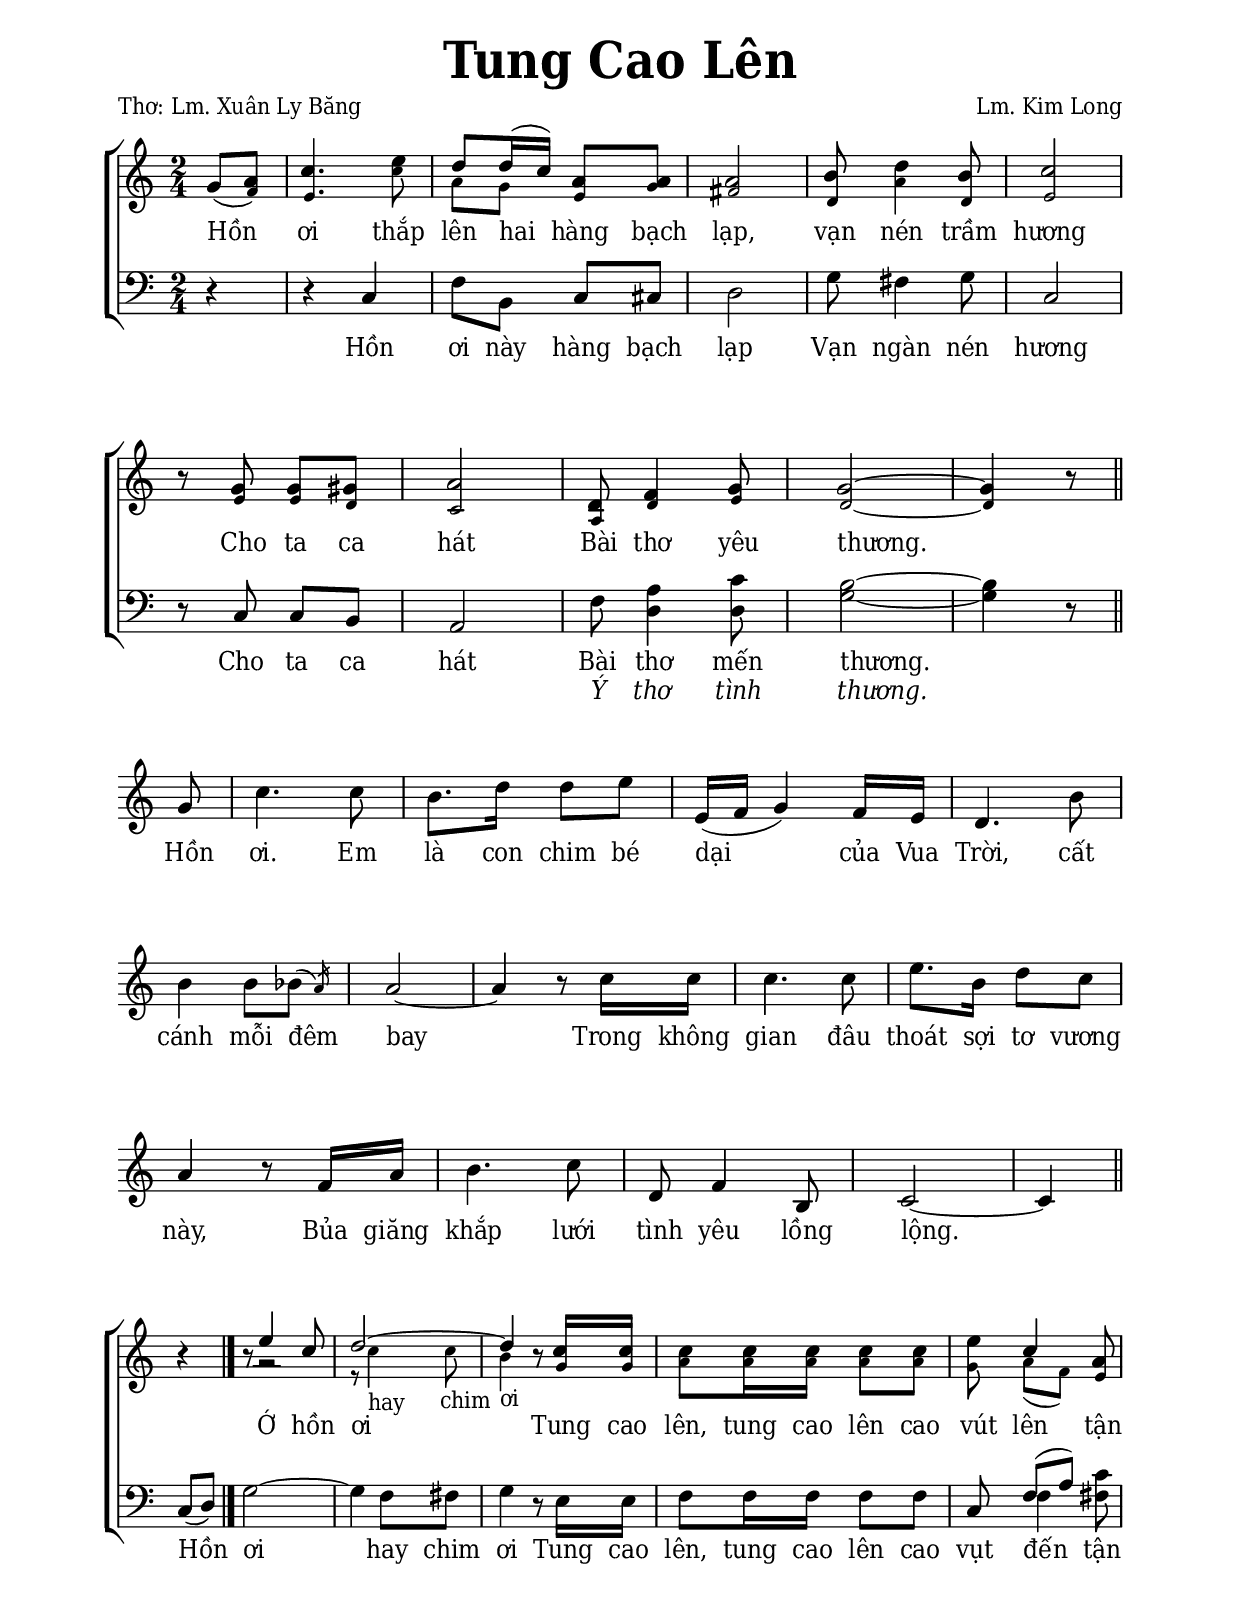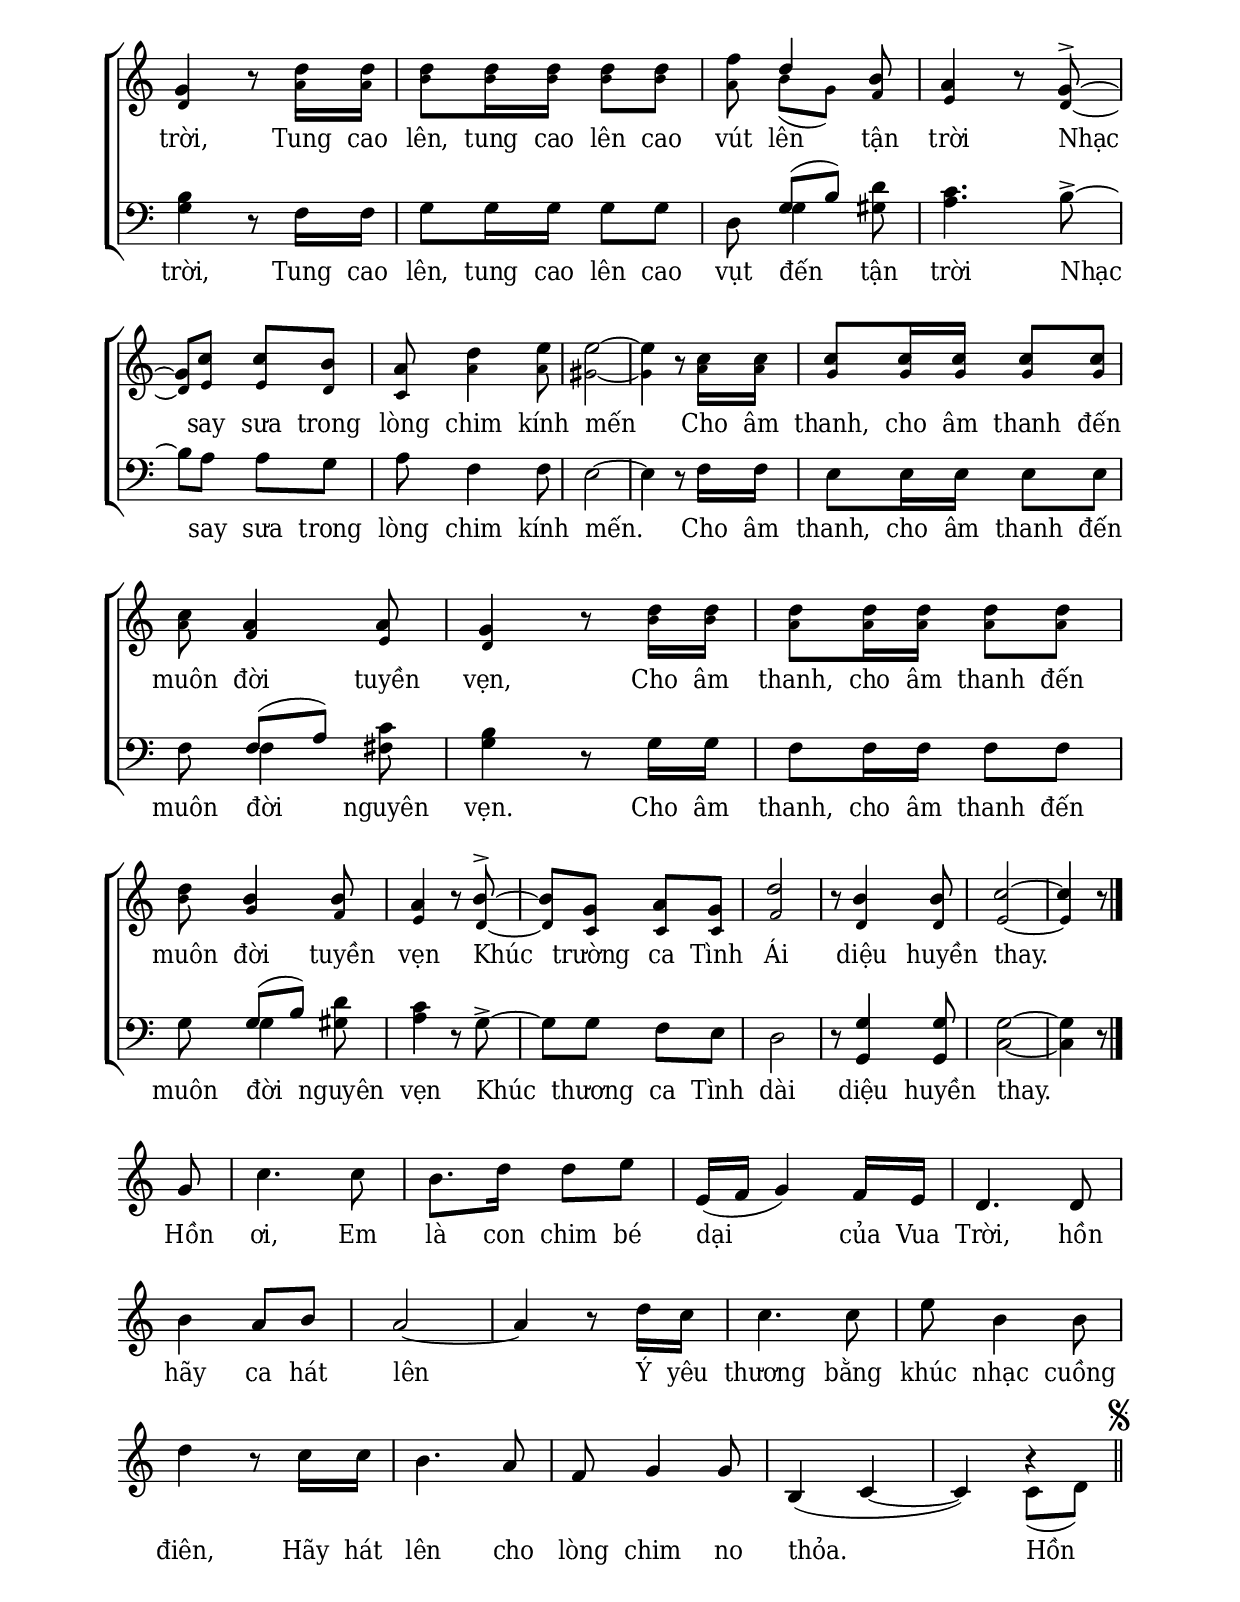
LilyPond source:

% Cài đặt chung
\version "2.22.1"
\include "english.ly"

\header {
  title = \markup { \fontsize #3 "Tung Cao Lên" }
  poet = "Thơ: Lm. Xuân Ly Băng"
  composer = "Lm. Kim Long"
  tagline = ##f
}

% Nhạc
% Đổi kích thước nốt cho bè phụ
notBePhu =
#(define-music-function (font-size music) (number? ly:music?)
   (for-some-music
     (lambda (m)
       (if (music-is-of-type? m 'rhythmic-event)
           (begin
             (set! (ly:music-property m 'tweaks)
                   (cons `(font-size . ,font-size)
                         (ly:music-property m 'tweaks)))
             #t)
           #f))
     music)
   music)

nhacDiepKhucSop = \relative c'' {
  \partial 4 g8 (a) |
  c4. e8 |
  d d16 (c) a8 a |
  a2 |
  b8 d4 b8 |
  c2 |
  r8 g g gs |
  a2 |
  d,8 f4 g8 |
  g2 ~ |
  g4 r8 \bar "||" \break
  
  g |
  c4. c8 |
  b8. d16 d8 e |
  e,16 (f g4) f16 e |
  d4. b'8 |
  b4 b8
  \afterGrace bf8 ({
    \override Flag.stroke-style = #"grace"
    a16)}
  \revert Flag.stroke-style
  a2 ~ |
  a4 r8 c16 c |
  c4. c8 |
  e8. b16 d8 c |
  a4 r8 f16 a |
  b4. c8 |
  d, f4 b,8 |
  c2 ~ |
  c4 \bar "||" \break
  
  r4 \bar "|."
  r8 \once \stemUp e'4
  \tweak extra-offset #'(0 . 2.2)
  _\markup { \rest #"2" }
  \once \stemUp c8 |
  d2 ~ |
  d4 r8 c16 c |
  c8 c16 c c8 c |
  e c4 a8 |
  g4 r8 d'16 d |
  d8 d16 d d8 d |
  f8 d4 b8 |
  a4 r8 g8 ^> ~ |
  g c c b |
  a d4 e8 |
  e2 ~ |
  e4 r8 c16 c |
  c8 c16 c c8 c |
  c a4 a8 |
  g4 r8 d'16 d |
  d8 d16 d d8 d |
  d b4 b8 |
  a4 r8 b ^> ~ |
  b g a g |
  d'2 |
  r8 b4 b8 |
  c2 ~ |
  c4 r8 \bar "|." \break
  
  g |
  c4. c8 |
  b8. d16 d8 e |
  e,16 (f g4) f16 e |
  d4. d8 |
  b'4 a8 b |
  a2 ~ |
  a4 r8 d16 c |
  c4. c8 |
  e b4 b8 |
  d4 r8 c16 c |
  b4. a8 |
  f g4 g8 |
  b,4 (c ~ |
  c)
  <<
    \new Voice = "splitpart" {
      \voiceOne
      r4
    }
    {
      \voiceTwo
      c8 (d)
    }
  >>
  \once \override Score.RehearsalMark.font-size = #0.1
  \mark \markup { \musicglyph #"scripts.segno" }
  \bar "||"
}

nhacDiepKhucAlto = \relative c'' {
  g8 (f) |
  e4. c'8 |
  a [g] e g |
  fs2 |
  d8 a'4 d,8 |
  e2 |
  r8 e e d |
  c2 |
  a8 d4 e8 |
  d2 ~ |
  d4 r8
  
  r8 |
  R2*13
  r4
  
  r4 |
  R2
  r8 c'4 _\markup { "hay" }
  c8
  \tweak extra-offset #'(-0.5 . -0.5)
  _\markup { "chim" } |
  b4 _\markup { "ơi" } r8 g16 g |
  a8 a16 a a8 a |
  g a ([f]) e |
  d4 r8 a'16 a |
  b8 b16 b b8 b |
  a b ([g]) f |
  e4 r8 d8 ~ |
  d e e d |
  c a'4 a8 |
  gs2 ~ |
  gs4 r8 a16 a |
  g8 g16 g g8 g |
  a f4 e8 |
  d4 r8 b'16 b |
  a8 a16 a a8 a |
  b8 g4 f8 |
  e4 r8 d ~ |
  d c c c |
  f2 |
  r8 d4 d8 |
  e2 ~ |
  e4 r8
}

nhacDiepKhucBas = \relative c {
  r4 |
  r c |
  f8 b, c cs |
  d2 |
  g8 fs4 g8 |
  c,2 |
  r8 c c b |
  a2 |
  f'8 <a d,> 4 <c d,>8 |
  <b g>2 ~ |
  <b g>4 r8
  
  r8 |
  R2*13
  r4
  
  c,8 (d) |
  g2 ~ |
  g4 f8 fs |
  g4 r8 e16 e |
  f8 f16 f f8 f |
  c
  <<
    {
      \voiceOne
      f ([a])
    }
    \new Voice = "splitpart" {
      \voiceTwo
      \once \override NoteColumn.force-hshift = #1
      f4
    }
  >>
  \oneVoice
  <c' fs,>8
  <b g>4 r8 f16 f |
  g8 g16 g g8 g |
  d8
  <<
    {
      \voiceOne
      g8 ([b])
    }
    \new Voice = "splitpart" {
      \voiceTwo
      \once \override NoteColumn.force-hshift = #1
      g4
    }
  >>
  \oneVoice
  <d' gs,>8 |
  <c a>4. b8 ^> ~ |
  b a a g |
  a f4 f8 |
  e2 ~ |
  e4 r8 f16 f |
  e8 e16 e e8 e |
  f
  <<
    {
      \voiceOne
      f8 ([a])
    }
    \new Voice = "splitpart" {
      \voiceTwo
      \once \override NoteColumn.force-hshift = #1
      f4
    }
  >>
  \oneVoice
  <c' fs,>8 |
  <b g>4 r8 g16 g |
  f8 f16 f f8 f |
  g
  <<
    {
      \voiceOne
      g8 ([b])
    }
    \new Voice = "splitpart" {
      \voiceTwo
      \once \override NoteColumn.force-hshift = #1
      g4
    }
  >>
  \oneVoice
  <d' gs,>8 |
  <c a>4 r8 g ^> ~ |
  g g f e |
  d2 |
  r8 <g g,>4 <g g,>8 |
  <g c,>2 ~ |
  <g c,>4 r8
}

% Lời
loiDiepKhucSop = \lyricmode {
  Hồn ơi thắp lên hai hàng bạch lạp,
  vạn nén trầm hương
  Cho ta ca hát
  Bài thơ yêu thương.
  
  Hồn ơi.
  Em là con chim bé dại của Vua Trời,
  cất cánh mỗi đêm bay
  Trong không gian đâu thoát sợi tơ vương này,
  Bủa giăng khắp lưới tình yêu lồng lộng.
  
  Ớ hồn ơi
  Tung cao lên, tung cao lên cao vút lên tận trời,
  Tung cao lên, tung cao lên cao vút lên tận trời
  Nhạc say sưa trong lòng chim kính mến
  Cho âm thanh, cho âm thanh đến muôn đời tuyền vẹn,
  Cho âm thanh, cho âm thanh đến muôn đời tuyền vẹn
  Khúc trường ca Tình Ái diệu huyền thay.
  
  Hồn ơi,
  Em là con chim bé dại của Vua Trời,
  hồn hãy ca hát lên
  Ý yêu thương bằng khúc nhạc cuồng điên,
  Hãy hát lên cho lòng chim no thỏa.
  Hồn
}

loiDiepKhucBas = \lyricmode {
  Hồn ơi này hàng bạch lạp
  Vạn ngàn nén hương
  Cho ta ca hát
  <<
    {
      Bài thơ mến thương.
    }
    \new Lyrics {
	    \set associatedVoice = "beSop"
	    \override Lyrics.LyricText.font-shape = #'italic
      Ý thơ tình thương.
	  }
  >>
  Hồn ơi hay chim ơi
  Tung cao lên, tung cao lên cao vụt đến tận trời,
  Tung cao lên, tung cao lên cao vụt đến tận trời
  Nhạc say sưa trong lòng chim kính mến.
  Cho âm thanh, cho âm thanh đến muôn đời nguyên vẹn.
  Cho âm thanh, cho âm thanh đến muôn đời nguyên vẹn
  Khúc thương ca Tình dài diệu huyền thay.
}

% Dàn trang
\paper {
  #(set-paper-size "a4")
  top-margin = 15\mm
  bottom-margin = 20\mm
  left-margin = 20\mm
  right-margin = 20\mm
  indent = #0
  #(define fonts
    (make-pango-font-tree
      "Deja Vu Serif Condensed"
      "Deja Vu Serif Condensed"
      "Deja Vu Serif Condensed"
      (/ 20 20)))
  print-page-number = #f
  %page-count = #2
  %systems-per-page = 5
}

TongNhip = {
  \key c \major \time 2/4
  \set Timing.beamExceptions = #'()
  \set Timing.baseMoment = #(ly:make-moment 1/4)
}

% Đổi kích thước nốt cho bè phụ
notBePhu =
#(define-music-function (font-size music) (number? ly:music?)
   (for-some-music
     (lambda (m)
       (if (music-is-of-type? m 'rhythmic-event)
           (begin
             (set! (ly:music-property m 'tweaks)
                   (cons `(font-size . ,font-size)
                         (ly:music-property m 'tweaks)))
             #t)
           #f))
     music)
   music)
\score {
  \new ChoirStaff <<
    \new Staff \with {
        \consists "Merge_rests_engraver"
        printPartCombineTexts = ##f
      }
      <<
      \new Voice \TongNhip \partCombine 
        \nhacDiepKhucSop
        \notBePhu -2 { \nhacDiepKhucAlto }
      \new NullVoice = beSop \nhacDiepKhucSop
      \new Lyrics \lyricsto beSop \loiDiepKhucSop
      >>
    \new Staff <<
        \clef "bass"
        \new Voice = beBas {
          \TongNhip \nhacDiepKhucBas
        }
      \new Lyrics \lyricsto beBas \loiDiepKhucBas
    >>
  >>
  \layout {
    \override Lyrics.LyricSpace.minimum-distance = #1.5
    \override Score.BarNumber.break-visibility = ##(#f #f #f)
    \override Score.SpacingSpanner.uniform-stretching = ##t
    \context {
      \Staff \RemoveEmptyStaves
      \override VerticalAxisGroup.remove-first = ##t
    }
  }
}
